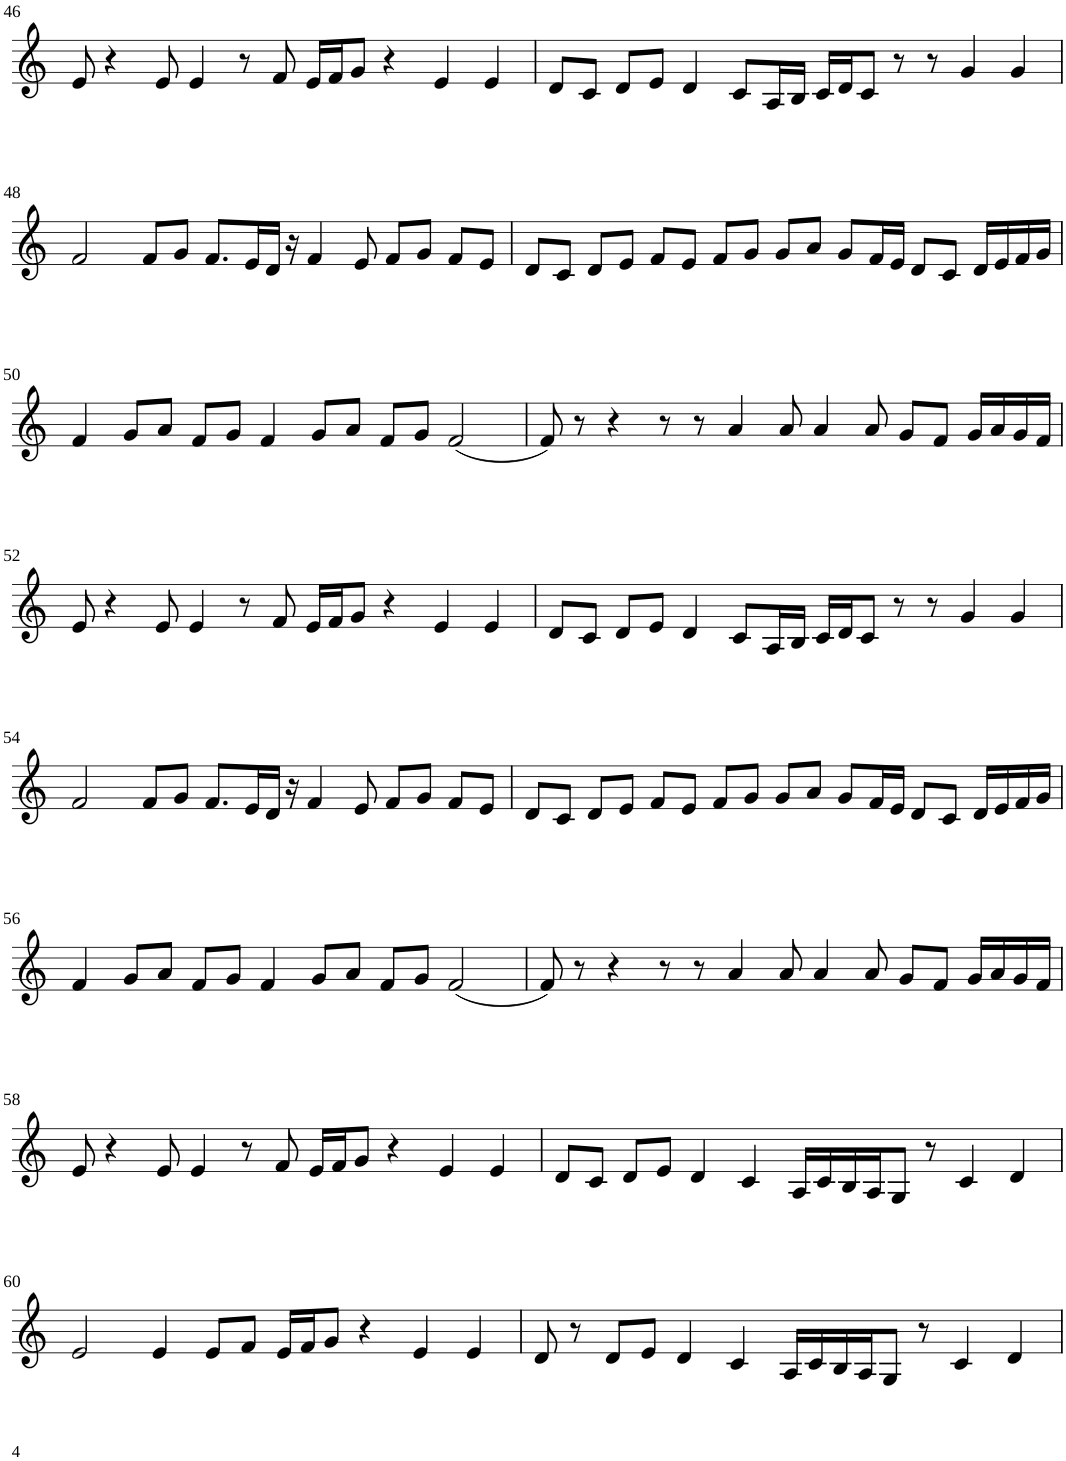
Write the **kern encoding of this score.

**kern
*part1
*staff1
*I"Violin
!!LO:PB:g=z
*clefG2
*k[]
*C:
*M8/4
=46
8e/
4r
8e/
4e/
8r
8f/
16e/LL
16f/J
8g/J
4r
4e/
4e/
=47
8d/L
8c/J
8d/L
8e/J
4d/
8c/L
16A/L
16B/JJ
16c/LL
16d/J
8c/J
8r
8r
4g/
4g/
!!LO:LB:g=z
=48
2f/
8f/L
8g/J
8.f/L
16e/L
16d/JJ
16r
4f/
8e/
8f/L
8g/J
8f/L
8e/J
=49
8d/L
8c/J
8d/L
8e/J
8f/L
8e/J
8f/L
8g/J
8g/L
8a/J
8g/L
16f/L
16e/JJ
8d/L
8c/J
16d/LL
16e/
16f/
16g/JJ
!!LO:LB:g=z
=50
4f/
8g/L
8a/J
8f/L
8g/J
4f/
8g/L
8a/J
8f/L
8g/J
(2f/
=51
8f/)
8r
4r
8r
8r
4a/
8a/
4a/
8a/
8g/L
8f/J
16g/LL
16a/
16g/
16f/JJ
!!LO:LB:g=z
=52
8e/
4r
8e/
4e/
8r
8f/
16e/LL
16f/J
8g/J
4r
4e/
4e/
=53
8d/L
8c/J
8d/L
8e/J
4d/
8c/L
16A/L
16B/JJ
16c/LL
16d/J
8c/J
8r
8r
4g/
4g/
!!LO:LB:g=z
=54
2f/
8f/L
8g/J
8.f/L
16e/L
16d/JJ
16r
4f/
8e/
8f/L
8g/J
8f/L
8e/J
=55
8d/L
8c/J
8d/L
8e/J
8f/L
8e/J
8f/L
8g/J
8g/L
8a/J
8g/L
16f/L
16e/JJ
8d/L
8c/J
16d/LL
16e/
16f/
16g/JJ
!!LO:LB:g=z
=56
4f/
8g/L
8a/J
8f/L
8g/J
4f/
8g/L
8a/J
8f/L
8g/J
(2f/
=57
8f/)
8r
4r
8r
8r
4a/
8a/
4a/
8a/
8g/L
8f/J
16g/LL
16a/
16g/
16f/JJ
!!LO:LB:g=z
=58
8e/
4r
8e/
4e/
8r
8f/
16e/LL
16f/J
8g/J
4r
4e/
4e/
=59
8d/L
8c/J
8d/L
8e/J
4d/
4c/
16A/LL
16c/
16B/
16A/J
8G/J
8r
4c/
4d/
!!LO:LB:g=z
=60
2e/
4e/
8e/L
8f/J
16e/LL
16f/J
8g/J
4r
4e/
4e/
=61
8d/
8r
8d/L
8e/J
4d/
4c/
16A/LL
16c/
16B/
16A/J
8G/J
8r
4c/
4d/
=
*-
